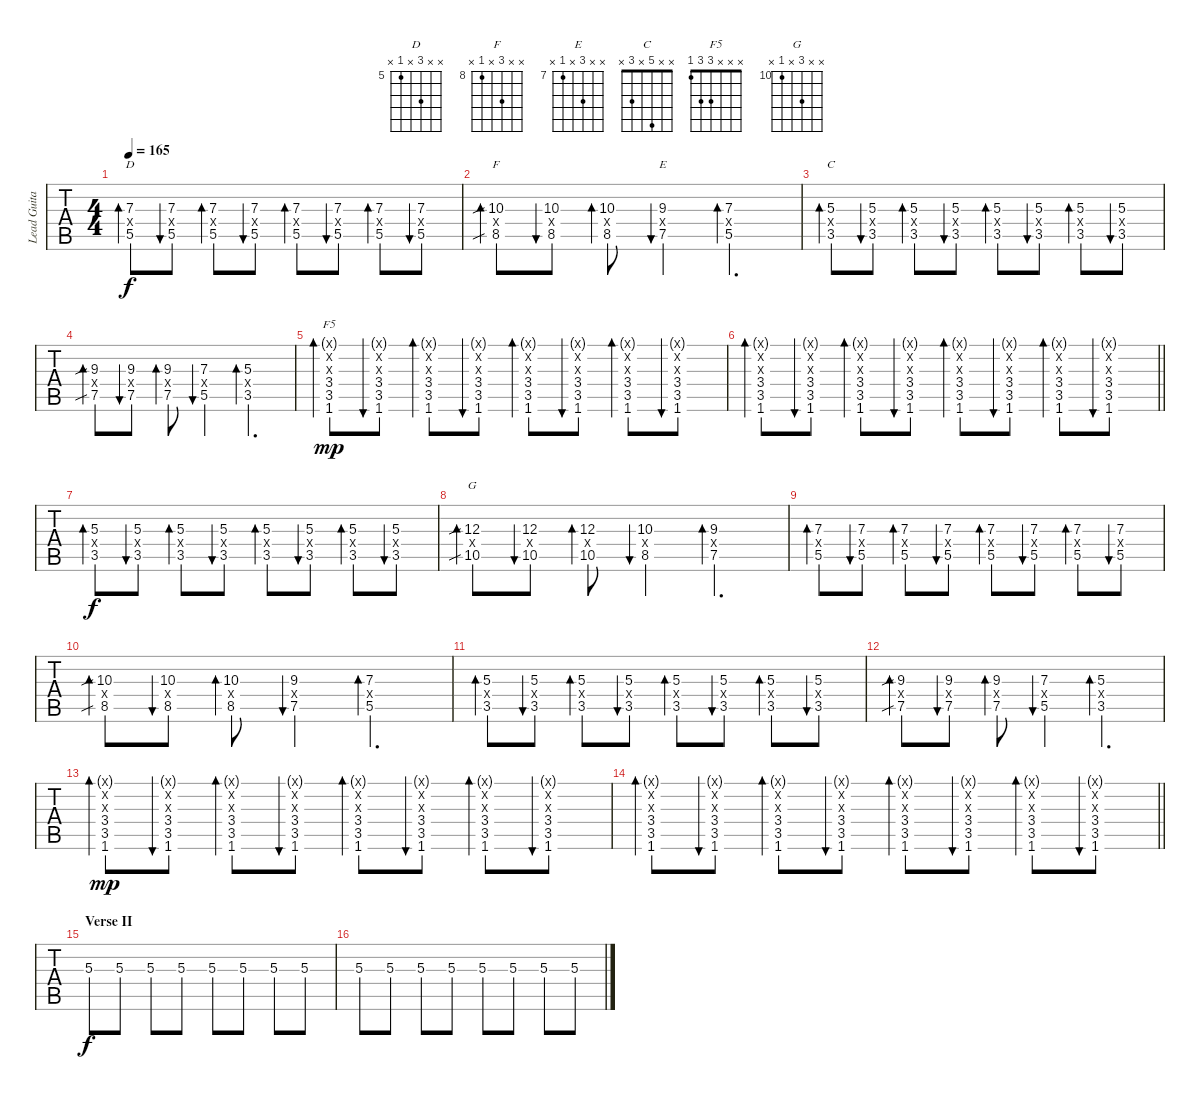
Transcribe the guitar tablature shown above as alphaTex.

\track ("Lead Guitar" "Lead Guita") {instrument distortionguitar}
\staff {tabs}
\tuning (E4 B3 G3 D3 A2 E2) {hide}
\chord ("D" x x 7 x 5 x) {firstfret 5}
\chord ("F" x x 10 x 8 x) {firstfret 8}
\chord ("E" x x 9 x 7 x) {firstfret 7}
\chord ("C" x x 5 x 3 x)
\chord ("F5" x x x 3 3 1)
\chord ("G" x x 12 x 10 x) {firstfret 10}
\ts (4 4)
\tempo 165
\clef g2
\ks c
(7.3 0.4{x} 5.5).8{bd 60 ch "D" dy f} (7.3 0.4{x} 5.5).8{bu 60} (7.3 0.4{x} 5.5).8{bd 60} (7.3 0.4{x} 5.5).8{bu 60} (7.3 0.4{x} 5.5).8{bd 60} (7.3 0.4{x} 5.5).8{bu 60} (7.3 0.4{x} 5.5).8{bd 60} (7.3 0.4{x} 5.5).8{bu 60} |
(10.3{sib} 0.4{x} 8.5{sib}).8{bd 60 ch "F"} (10.3 0.4{x} 8.5).8{bu 60} (10.3 0.4{x} 8.5).8{bd 60} (9.3 0.4{x} 7.5).4{bu 60 ch "E"} (7.3 0.4{x} 5.5).4{d bd 60} |
(5.3 0.4{x} 3.5).8{bd 60 ch "C"} (5.3 0.4{x} 3.5).8{bu 60} (5.3 0.4{x} 3.5).8{bd 60} (5.3 0.4{x} 3.5).8{bu 60} (5.3 0.4{x} 3.5).8{bd 60} (5.3 0.4{x} 3.5).8{bu 60} (5.3 0.4{x} 3.5).8{bd 60} (5.3 0.4{x} 3.5).8{bu 60} |
(9.3{sib} 0.4{x} 7.5{sib}).8{bd 60} (9.3 0.4{x} 7.5).8{bu 60} (9.3 0.4{x} 7.5).8{bd 60} (7.3 0.4{x} 5.5).4{bu 60} (5.3 0.4{x} 3.5).4{d bd 60} |
(0.1{g x} 0.2{x} 0.3{x} 3.4 3.5 1.6).8{bd 30 ch "F5" dy mp} (0.1{g x} 0.2{x} 0.3{x} 3.4 3.5 1.6).8{bu 30} (0.1{g x} 0.2{x} 0.3{x} 3.4 3.5 1.6).8{bd 30} (0.1{g x} 0.2{x} 0.3{x} 3.4 3.5 1.6).8{bu 30} (0.1{g x} 0.2{x} 0.3{x} 3.4 3.5 1.6).8{bd 30} (0.1{g x} 0.2{x} 0.3{x} 3.4 3.5 1.6).8{bu 30} (0.1{g x} 0.2{x} 0.3{x} 3.4 3.5 1.6).8{bd 30} (0.1{g x} 0.2{x} 0.3{x} 3.4 3.5 1.6).8{bu 30} |
\barLineRight lightlight
(0.1{g x} 0.2{x} 0.3{x} 3.4 3.5 1.6).8{bd 30} (0.1{g x} 0.2{x} 0.3{x} 3.4 3.5 1.6).8{bu 30} (0.1{g x} 0.2{x} 0.3{x} 3.4 3.5 1.6).8{bd 30} (0.1{g x} 0.2{x} 0.3{x} 3.4 3.5 1.6).8{bu 30} (0.1{g x} 0.2{x} 0.3{x} 3.4 3.5 1.6).8{bd 30} (0.1{g x} 0.2{x} 0.3{x} 3.4 3.5 1.6).8{bu 30} (0.1{g x} 0.2{x} 0.3{x} 3.4 3.5 1.6).8{bd 30} (0.1{g x} 0.2{x} 0.3{x} 3.4 3.5 1.6).8{bu 30} |
(5.3 0.4{x} 3.5).8{bd 60 dy f} (5.3 0.4{x} 3.5).8{bu 60} (5.3 0.4{x} 3.5).8{bd 60} (5.3 0.4{x} 3.5).8{bu 60} (5.3 0.4{x} 3.5).8{bd 60} (5.3 0.4{x} 3.5).8{bu 60} (5.3 0.4{x} 3.5).8{bd 60} (5.3 0.4{x} 3.5).8{bu 60} |
(12.3{sib} 0.4{x} 10.5{sib}).8{bd 60 ch "G"} (12.3 0.4{x} 10.5).8{bu 60} (12.3 0.4{x} 10.5).8{bd 60} (10.3 0.4{x} 8.5).4{bu 60} (9.3 0.4{x} 7.5).4{d bd 60} |
(7.3 0.4{x} 5.5).8{bd 60} (7.3 0.4{x} 5.5).8{bu 60} (7.3 0.4{x} 5.5).8{bd 60} (7.3 0.4{x} 5.5).8{bu 60} (7.3 0.4{x} 5.5).8{bd 60} (7.3 0.4{x} 5.5).8{bu 60} (7.3 0.4{x} 5.5).8{bd 60} (7.3 0.4{x} 5.5).8{bu 60} |
(10.3{sib} 0.4{x} 8.5{sib}).8{bd 60} (10.3 0.4{x} 8.5).8{bu 60} (10.3 0.4{x} 8.5).8{bd 60} (9.3 0.4{x} 7.5).4{bu 60} (7.3 0.4{x} 5.5).4{d bd 60} |
(5.3 0.4{x} 3.5).8{bd 60} (5.3 0.4{x} 3.5).8{bu 60} (5.3 0.4{x} 3.5).8{bd 60} (5.3 0.4{x} 3.5).8{bu 60} (5.3 0.4{x} 3.5).8{bd 60} (5.3 0.4{x} 3.5).8{bu 60} (5.3 0.4{x} 3.5).8{bd 60} (5.3 0.4{x} 3.5).8{bu 60} |
(9.3{sib} 0.4{x} 7.5{sib}).8{bd 60} (9.3 0.4{x} 7.5).8{bu 60} (9.3 0.4{x} 7.5).8{bd 60} (7.3 0.4{x} 5.5).4{bu 60} (5.3 0.4{x} 3.5).4{d bd 60} |
(0.1{g x} 0.2{x} 0.3{x} 3.4 3.5 1.6).8{bd 30 dy mp} (0.1{g x} 0.2{x} 0.3{x} 3.4 3.5 1.6).8{bu 30} (0.1{g x} 0.2{x} 0.3{x} 3.4 3.5 1.6).8{bd 30} (0.1{g x} 0.2{x} 0.3{x} 3.4 3.5 1.6).8{bu 30} (0.1{g x} 0.2{x} 0.3{x} 3.4 3.5 1.6).8{bd 30} (0.1{g x} 0.2{x} 0.3{x} 3.4 3.5 1.6).8{bu 30} (0.1{g x} 0.2{x} 0.3{x} 3.4 3.5 1.6).8{bd 30} (0.1{g x} 0.2{x} 0.3{x} 3.4 3.5 1.6).8{bu 30} |
\barLineRight lightlight
(0.1{g x} 0.2{x} 0.3{x} 3.4 3.5 1.6).8{bd 30} (0.1{g x} 0.2{x} 0.3{x} 3.4 3.5 1.6).8{bu 30} (0.1{g x} 0.2{x} 0.3{x} 3.4 3.5 1.6).8{bd 30} (0.1{g x} 0.2{x} 0.3{x} 3.4 3.5 1.6).8{bu 30} (0.1{g x} 0.2{x} 0.3{x} 3.4 3.5 1.6).8{bd 30} (0.1{g x} 0.2{x} 0.3{x} 3.4 3.5 1.6).8{bu 30} (0.1{g x} 0.2{x} 0.3{x} 3.4 3.5 1.6).8{bd 30} (0.1{g x} 0.2{x} 0.3{x} 3.4 3.5 1.6).8{bu 30} |
\section ("" "Verse II")
5.3.8{dy f} 5.3.8 5.3.8 5.3.8 5.3.8 5.3.8 5.3.8 5.3.8 |
5.3.8 5.3.8 5.3.8 5.3.8 5.3.8 5.3.8 5.3.8 5.3.8
